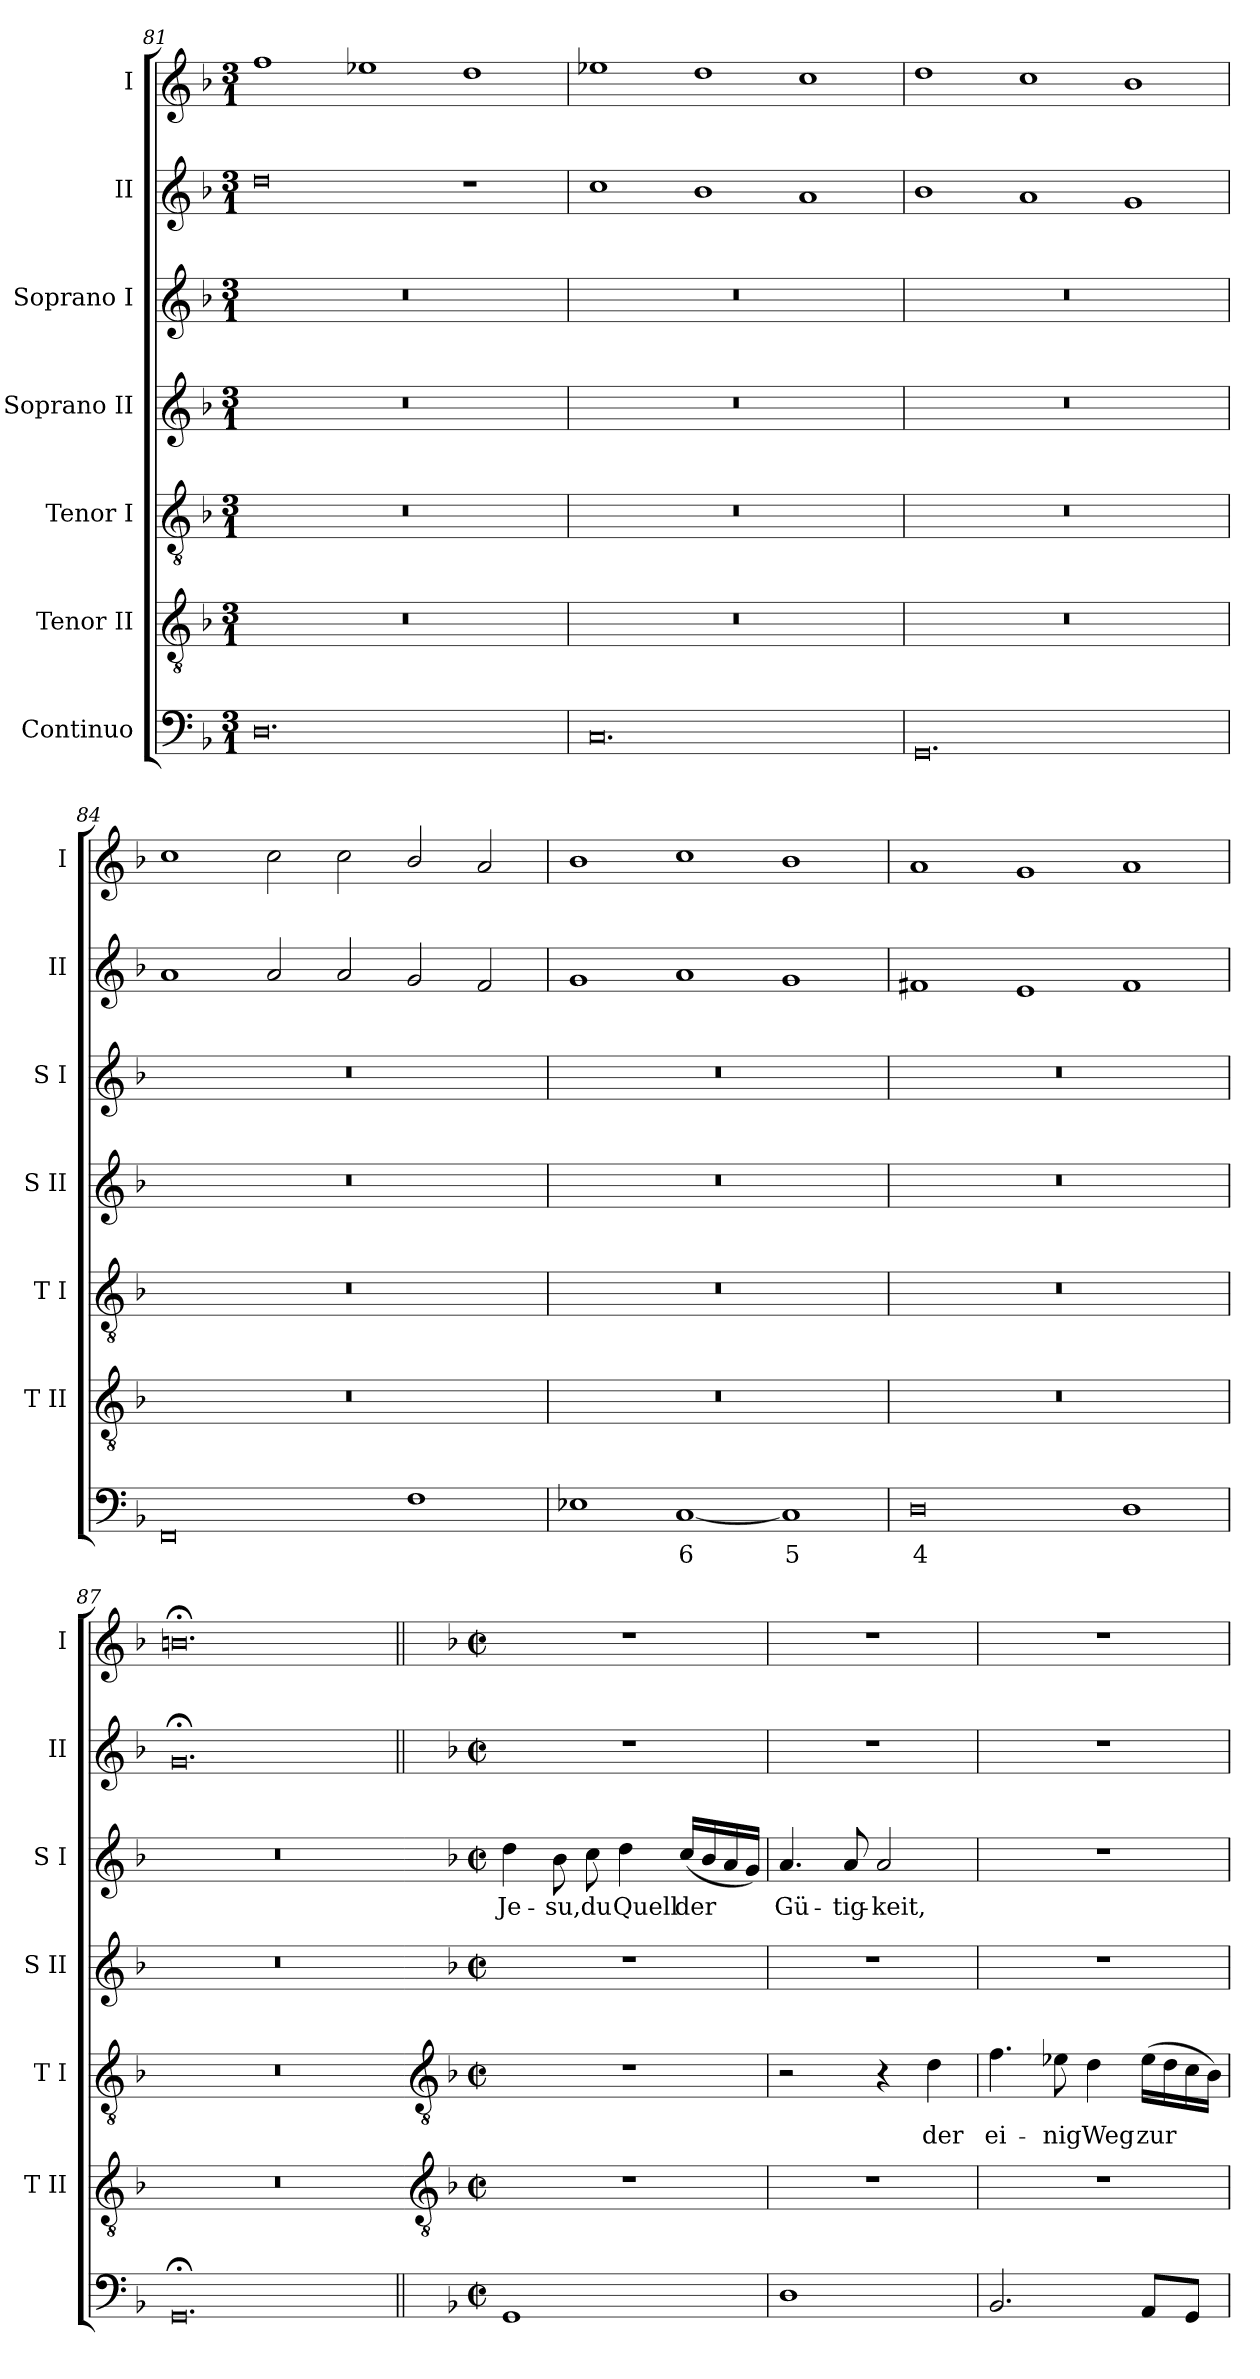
**kern	**text	**kern	**kern	**text	**kern	**kern	**text	**kern	**kern
*part7	*part7	*part6	*part5	*part5	*part4	*part3	*part3	*part2	*part1
*staff7	*staff7	*staff6	*staff5	*staff5	*staff4	*staff3	*staff3	*staff2	*staff1
*I"Continuo	*	*I"Tenor II	*I"Tenor I	*	*I"Soprano II	*I"Soprano I	*	*I"II	*I"I
*	*	*I'T II	*I'T I	*	*I'S II	*I'S I	*	*I'II	*I'I
*clefF4	*	*clefGv2	*clefGv2	*	*clefG2	*clefG2	*	*clefG2	*clefG2
*k[b-]	*	*k[b-]	*k[b-]	*	*k[b-]	*k[b-]	*	*k[b-]	*k[b-]
*F:	*	*F:	*F:	*	*F:	*F:	*	*F:	*F:
*M3/1	*	*M3/1	*M3/1	*	*M3/1	*M3/1	*	*M3/1	*M3/1
=81	=81	=81	=81	=81	=81	=81	=81	=81	=81
0.D	.	0.r	0.r	.	0.r	0.r	.	0dd	1ff
.	.	.	.	.	.	.	.	.	1ee-X
.	.	.	.	.	.	.	.	1r	1dd
=82	=82	=82	=82	=82	=82	=82	=82	=82	=82
0.C	.	0.r	0.r	.	0.r	0.r	.	1cc	1ee-X
.	.	.	.	.	.	.	.	1b-	1dd
.	.	.	.	.	.	.	.	1a	1cc
=83	=83	=83	=83	=83	=83	=83	=83	=83	=83
0.GG	.	0.r	0.r	.	0.r	0.r	.	1b-	1dd
.	.	.	.	.	.	.	.	1a	1cc
.	.	.	.	.	.	.	.	1g	1b-
=84	=84	=84	=84	=84	=84	=84	=84	=84	=84
0FF	.	0.r	0.r	.	0.r	0.r	.	1a	1cc
.	.	.	.	.	.	.	.	2a	2cc
.	.	.	.	.	.	.	.	2a	2cc
1F	.	.	.	.	.	.	.	2g	2b-/
.	.	.	.	.	.	.	.	2f	2a
=85	=85	=85	=85	=85	=85	=85	=85	=85	=85
1E-X	.	0.r	0.r	.	0.r	0.r	.	1g	1b-
!	!LO:LY:b	!	!	!	!	!	!	!	!
[1C	6	.	.	.	.	.	.	1a	1cc
!	!LO:LY:b	!	!	!	!	!	!	!	!
1C]	5	.	.	.	.	.	.	1g	1b-
=86	=86	=86	=86	=86	=86	=86	=86	=86	=86
!	!LO:LY:b	!	!	!	!	!	!	!	!
0D	4	0.r	0.r	.	0.r	0.r	.	1f#X	1a
.	.	.	.	.	.	.	.	1e	1g
1D	.	.	.	.	.	.	.	1f#	1a
=87	=87	=87	=87	=87	=87	=87	=87	=87	=87
0.GG;<	.	0.r	0.r	.	0.r	0.r	.	0.g;<	0.bn;<
!!LO:LB:g=z
=88||	=88||	=88	=88	=88||	=88	=88	=88||	=88||	=88||
*	*	*clefGv2	*clefGv2	*	*	*	*	*	*
*	*	*k[b-]	*k[b-]	*	*k[b-]	*k[b-]	*	*	*
*	*	*F:	*F:	*	*F:	*F:	*	*	*
*M2/2	*	*M2/2	*M2/2	*	*M2/2	*M2/2	*	*M2/2	*M2/2
*met(c|)	*	*met(c|)	*met(c|)	*	*met(c|)	*met(c|)	*	*met(c|)	*met(c|)
!	!	!	!	!	!	!	!LO:LY:b	!	!
1GG	.	1r	1r	.	1r	4dd	Je-	1r	1r
!	!	!	!	!	!	!	!LO:LY:b	!	!
.	.	.	.	.	.	8b-	-su,	.	.
!	!	!	!	!	!	!	!LO:LY:b	!	!
.	.	.	.	.	.	8cc	du	.	.
!	!	!	!	!	!	!	!LO:LY:b	!	!
.	.	.	.	.	.	4dd	Quell	.	.
!	!	!	!	!	!	!	!LO:LY:b	!	!
.	.	.	.	.	.	(<16ccLL	der	.	.
.	.	.	.	.	.	16b-	.	.	.
.	.	.	.	.	.	16a	.	.	.
.	.	.	.	.	.	16gJJ)	.	.	.
=89	=89	=89	=89	=89	=89	=89	=89	=89	=89
!	!	!	!	!	!	!	!LO:LY:b	!	!
1D	.	1r	2r	.	1r	4.a	Gü-	1r	1r
!	!	!	!	!	!	!	!LO:LY:b	!	!
.	.	.	.	.	.	8a	-tig-	.	.
!	!	!	!	!	!	!	!LO:LY:b	!	!
.	.	.	4r	.	.	2a	-keit,	.	.
!	!	!	!	!LO:LY:b	!	!	!	!	!
.	.	.	4d	der	.	.	.	.	.
=90	=90	=90	=90	=90	=90	=90	=90	=90	=90
!	!	!	!	!LO:LY:b	!	!	!	!	!
2.BB-	.	1r	4.f	ei-	1r	1r	.	1r	1r
!	!	!	!	!LO:LY:b	!	!	!	!	!
.	.	.	8e-X	-nig	.	.	.	.	.
!	!	!	!	!LO:LY:b	!	!	!	!	!
.	.	.	4d	Weg	.	.	.	.	.
!	!	!	!	!LO:LY:b	!	!	!	!	!
8AAL	.	.	(>16e-LL	zur	.	.	.	.	.
.	.	.	16d	.	.	.	.	.	.
8GGJ	.	.	16c	.	.	.	.	.	.
.	.	.	16B-JJ)	.	.	.	.	.	.
=	=	=	=	=	=	=	=	=	=
*-	*-	*-	*-	*-	*-	*-	*-	*-	*-
